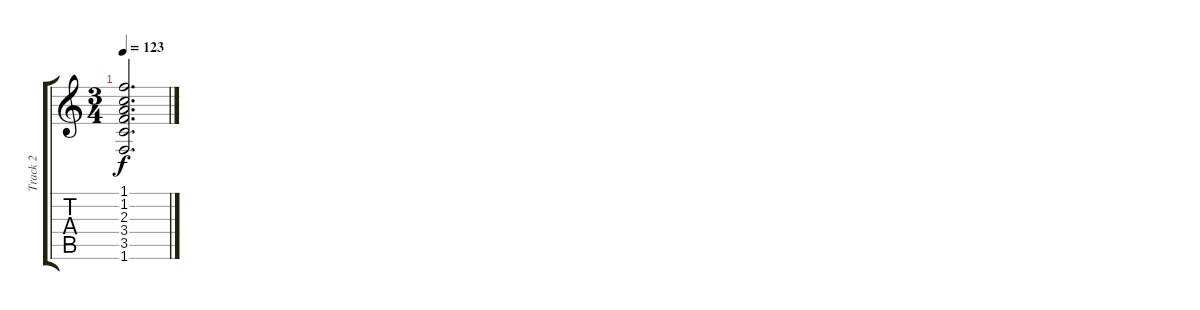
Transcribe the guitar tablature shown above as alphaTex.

\track ("Track 2" "Track 2") {instrument acousticguitarsteel}
\staff {score tabs}
\tuning (E4 B3 G3 D3 A2 E2) {hide}
\ts (3 4)
\tempo 123
\clef g2
\ks c
(1.1{t} 1.2{t} 2.3{t} 3.4{t} 3.5{t} 1.6{t}).2{d dy f}
